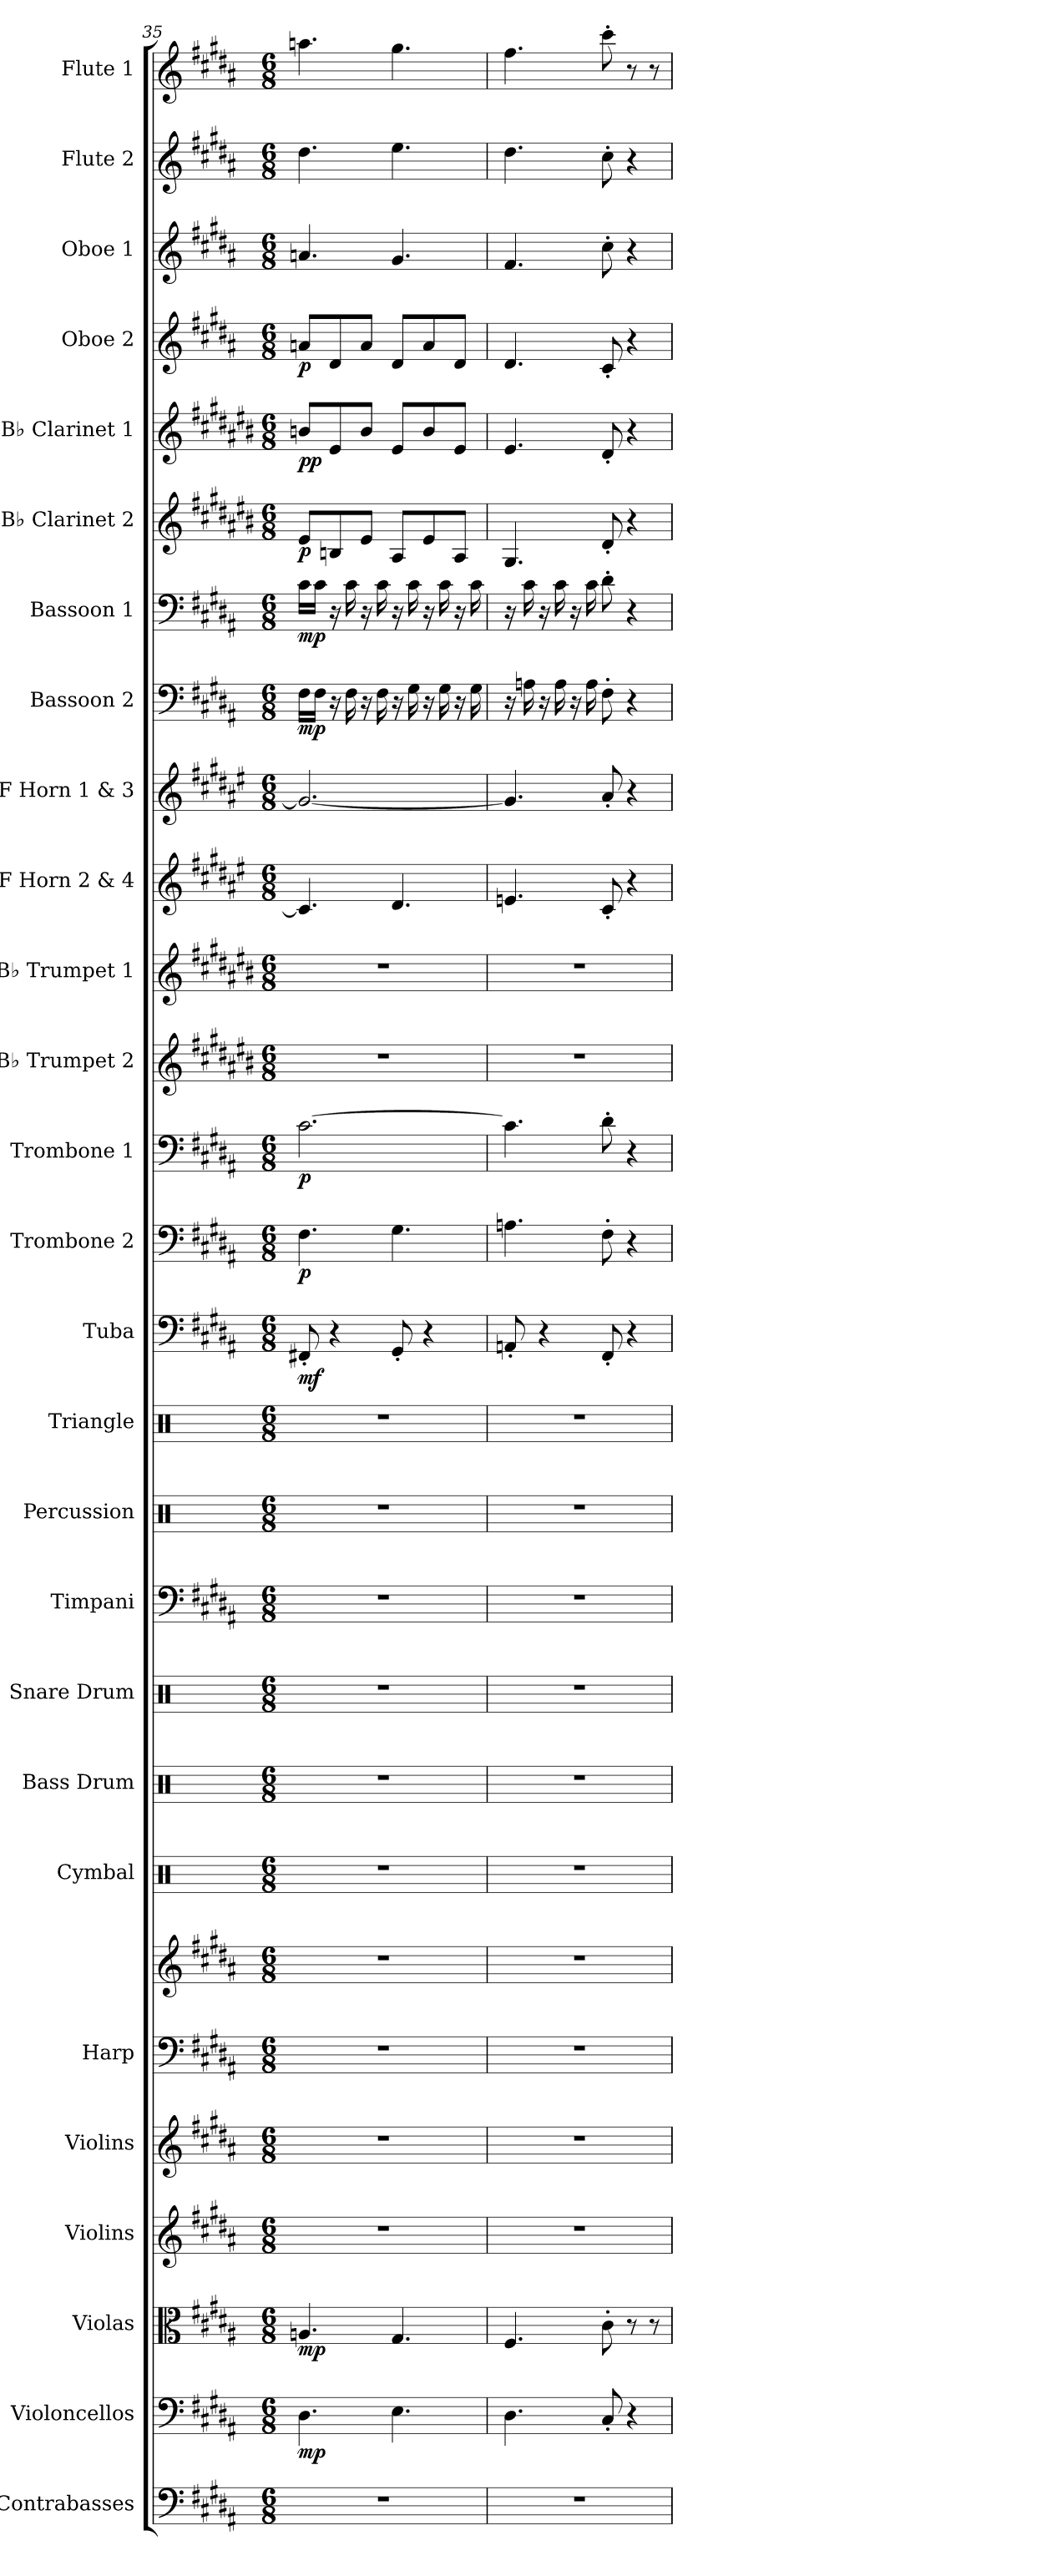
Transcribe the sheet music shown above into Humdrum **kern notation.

**kern	**kern	**dynam	**kern	**dynam	**kern	**kern	**kern	**kern	**kern	**kern	**kern	**kern	**kern	**kern	**kern	**dynam	**kern	**dynam	**kern	**dynam	**kern	**kern	**kern	**kern	**kern	**dynam	**kern	**dynam	**kern	**dynam	**kern	**dynam	**kern	**dynam	**kern	**kern	**kern
*part27	*part26	*part26	*part25	*part25	*part24	*part23	*part22	*part22	*part21	*part20	*part19	*part18	*part17	*part16	*part15	*part15	*part14	*part14	*part13	*part13	*part12	*part11	*part10	*part9	*part8	*part8	*part7	*part7	*part6	*part6	*part5	*part5	*part4	*part4	*part3	*part2	*part1
*staff28	*staff27	*staff27	*staff26	*staff26	*staff25	*staff24	*staff23	*staff22	*staff21	*staff20	*staff19	*staff18	*staff17	*staff16	*staff15	*staff15	*staff14	*staff14	*staff13	*staff13	*staff12	*staff11	*staff10	*staff9	*staff8	*staff8	*staff7	*staff7	*staff6	*staff6	*staff5	*staff5	*staff4	*staff4	*staff3	*staff2	*staff1
*I"Contrabasses	*I"Violoncellos	*	*I"Violas	*	*I"Violins	*I"Violins	*I"Harp	*	*I"Cymbal	*I"Bass Drum	*I"Snare Drum	*I"Timpani	*I"Percussion	*I"Triangle	*I"Tuba	*	*I"Trombone 2	*	*I"Trombone 1	*	*I"B♭ Trumpet 2	*I"B♭ Trumpet 1	*I"F Horn 2 &amp; 4	*I"F Horn 1 &amp; 3	*I"Bassoon 2	*	*I"Bassoon 1	*	*I"B♭ Clarinet 2	*	*I"B♭ Clarinet 1	*	*I"Oboe 2	*	*I"Oboe 1	*I"Flute 2	*I"Flute 1
*I'Cbs.	*I'Vcs.	*	*I'Vlas.	*	*I'Vlns.	*I'Vlns.	*I'Hrp.	*	*I'Cym.	*I'B. Dr.	*I'Sn. Dr.	*I'Timp.	*I'Perc.	*I'Trgl.	*I'Tba.	*	*I'Tbn. 2	*	*I'Tbn. 1	*	*I'B♭ Tpt. 2	*I'B♭ Tpt. 1	*I'F Hn. 2 4	*I'F Hn. 1 3	*I'Bsn. 2	*	*I'Bsn. 1	*	*I'B♭ Cl. 2	*	*I'B♭ Cl. 1	*	*I'Ob. 2	*	*I'Ob. 1	*I'Fl. 2	*I'Fl. 1
*clefF4	*clefF4	*	*clefC3	*	*clefG2	*clefG2	*clefF4	*clefG2	*clefX	*clefX	*clefX	*clefF4	*clefX	*clefX	*clefF4	*	*clefF4	*	*clefF4	*	*clefG2	*clefG2	*clefG2	*clefG2	*clefF4	*	*clefF4	*	*clefG2	*	*clefG2	*	*clefG2	*	*clefG2	*clefG2	*clefG2
*ITrd7c12	*	*	*	*	*	*	*	*	*	*	*	*	*	*	*	*	*	*	*	*	*ITrd1c2	*ITrd1c2	*ITrd4c7	*ITrd4c7	*	*	*	*	*ITrd1c2	*	*ITrd1c2	*	*	*	*	*	*
*k[f#c#g#d#a#]	*k[f#c#g#d#a#]	*	*k[f#c#g#d#a#]	*	*k[f#c#g#d#a#]	*k[f#c#g#d#a#]	*k[f#c#g#d#a#]	*k[f#c#g#d#a#]	*k[]	*k[]	*k[]	*k[f#c#g#d#a#]	*k[]	*k[]	*k[f#c#g#d#a#]	*	*k[f#c#g#d#a#]	*	*k[f#c#g#d#a#]	*	*k[f#c#g#d#a#]	*k[f#c#g#d#a#]	*k[f#c#g#d#a#]	*k[f#c#g#d#a#]	*k[f#c#g#d#a#]	*	*k[f#c#g#d#a#]	*	*k[f#c#g#d#a#]	*	*k[f#c#g#d#a#]	*	*k[f#c#g#d#a#]	*	*k[f#c#g#d#a#]	*k[f#c#g#d#a#]	*k[f#c#g#d#a#]
*M6/8	*M6/8	*	*M6/8	*	*M6/8	*M6/8	*M6/8	*M6/8	*M6/8	*M6/8	*M6/8	*M6/8	*M6/8	*M6/8	*M6/8	*	*M6/8	*	*M6/8	*	*M6/8	*M6/8	*M6/8	*M6/8	*M6/8	*	*M6/8	*	*M6/8	*	*M6/8	*	*M6/8	*	*M6/8	*M6/8	*M6/8
=35	=35	=35	=35	=35	=35	=35	=35	=35	=35	=35	=35	=35	=35	=35	=35	=35	=35	=35	=35	=35	=35	=35	=35	=35	=35	=35	=35	=35	=35	=35	=35	=35	=35	=35	=35	=35	=35
!	!	!LO:DY:b	!	!LO:DY:b	!	!	!	!	!	!	!	!	!	!	!	!LO:DY:b	!	!LO:DY:b	!	!LO:DY:b	!	!	!	!	!	!LO:DY:b	!	!LO:DY:b	!	!LO:DY:b	!	!LO:DY:b	!	!	!	!	!
!	!	!	!	!	!	!	!	!	!	!	!	!	!	!	!	!	!	!	!	!	!	!	!	!	!	!	!	!	!	!	!	!LO:DY:n=1:b	!	!LO:DY:b	!	!	!
2.r	4.D#\	mp	4.An/	mp	2.r	2.r	2.r	2.r	2.r	2.r	2.r	2.r	2.r	2.r	8FF#X'/	mf	4.F#\	p	[2.c#\	p	2.r	2.r	4.F#/]	2.c#/_	16F#\LL	mp	16c#\LL	mp	8d#/L	p	8an/L	p p	8an/L	p	4.an/	4.dd#\	4.aan\
.	.	.	.	.	.	.	.	.	.	.	.	.	.	.	.	.	.	.	.	.	.	.	.	.	16F#\JJ	.	16c#\JJ	.	.	.	.	.	.	.	.	.	.
.	.	.	.	.	.	.	.	.	.	.	.	.	.	.	4r	.	.	.	.	.	.	.	.	.	16r	.	16r	.	8An/	.	8d#/	.	8d#/	.	.	.	.
.	.	.	.	.	.	.	.	.	.	.	.	.	.	.	.	.	.	.	.	.	.	.	.	.	16F#\	.	16c#\	.	.	.	.	.	.	.	.	.	.
.	.	.	.	.	.	.	.	.	.	.	.	.	.	.	.	.	.	.	.	.	.	.	.	.	16r	.	16r	.	8d#/J	.	8a/J	.	8a/J	.	.	.	.
.	.	.	.	.	.	.	.	.	.	.	.	.	.	.	.	.	.	.	.	.	.	.	.	.	16F#\	.	16c#\	.	.	.	.	.	.	.	.	.	.
.	4.E\	.	4.G#/	.	.	.	.	.	.	.	.	.	.	.	8GG#'/	.	4.G#\	.	.	.	.	.	4.G#/	.	16r	.	16r	.	8G#/L	.	8d#/L	.	8d#/L	.	4.g#/	4.ee\	4.gg#\
.	.	.	.	.	.	.	.	.	.	.	.	.	.	.	.	.	.	.	.	.	.	.	.	.	16G#\	.	16c#\	.	.	.	.	.	.	.	.	.	.
.	.	.	.	.	.	.	.	.	.	.	.	.	.	.	4r	.	.	.	.	.	.	.	.	.	16r	.	16r	.	8d#/	.	8a/	.	8a/	.	.	.	.
.	.	.	.	.	.	.	.	.	.	.	.	.	.	.	.	.	.	.	.	.	.	.	.	.	16G#\	.	16c#\	.	.	.	.	.	.	.	.	.	.
.	.	.	.	.	.	.	.	.	.	.	.	.	.	.	.	.	.	.	.	.	.	.	.	.	16r	.	16r	.	8G#/J	.	8d#/J	.	8d#/J	.	.	.	.
.	.	.	.	.	.	.	.	.	.	.	.	.	.	.	.	.	.	.	.	.	.	.	.	.	16G#\	.	16c#\	.	.	.	.	.	.	.	.	.	.
=36	=36	=36	=36	=36	=36	=36	=36	=36	=36	=36	=36	=36	=36	=36	=36	=36	=36	=36	=36	=36	=36	=36	=36	=36	=36	=36	=36	=36	=36	=36	=36	=36	=36	=36	=36	=36	=36
2.r	4.D#\	.	4.F#/	.	2.r	2.r	2.r	2.r	2.r	2.r	2.r	2.r	2.r	2.r	8AAn'/	.	4.An\	.	4.c#\]	.	2.r	2.r	4.An/	4.c#/]	16r	.	16r	.	4.F#/	.	4.d#/	.	4.d#/	.	4.f#/	4.dd#\	4.ff#\
.	.	.	.	.	.	.	.	.	.	.	.	.	.	.	.	.	.	.	.	.	.	.	.	.	16An\	.	16c#\	.	.	.	.	.	.	.	.	.	.
.	.	.	.	.	.	.	.	.	.	.	.	.	.	.	4r	.	.	.	.	.	.	.	.	.	16r	.	16r	.	.	.	.	.	.	.	.	.	.
.	.	.	.	.	.	.	.	.	.	.	.	.	.	.	.	.	.	.	.	.	.	.	.	.	16A\	.	16c#\	.	.	.	.	.	.	.	.	.	.
.	.	.	.	.	.	.	.	.	.	.	.	.	.	.	.	.	.	.	.	.	.	.	.	.	16r	.	16r	.	.	.	.	.	.	.	.	.	.
.	.	.	.	.	.	.	.	.	.	.	.	.	.	.	.	.	.	.	.	.	.	.	.	.	16A\	.	16c#\	.	.	.	.	.	.	.	.	.	.
.	8C#'/	.	8c#'\	.	.	.	.	.	.	.	.	.	.	.	8FF#'/	.	8F#'\	.	8d#'\	.	.	.	8F#'/	8d#'/	8F#'\	.	8d#'\	.	8c#'/	.	8c#'/	.	8c#'/	.	8cc#'\	8cc#'\	8ccc#'\
.	4r	.	8r	.	.	.	.	.	.	.	.	.	.	.	4r	.	4r	.	4r	.	.	.	4r	4r	4r	.	4r	.	4r	.	4r	.	4r	.	4r	4r	8r
.	.	.	8r	.	.	.	.	.	.	.	.	.	.	.	.	.	.	.	.	.	.	.	.	.	.	.	.	.	.	.	.	.	.	.	.	.	8r
=	=	=	=	=	=	=	=	=	=	=	=	=	=	=	=	=	=	=	=	=	=	=	=	=	=	=	=	=	=	=	=	=	=	=	=	=	=
*-	*-	*-	*-	*-	*-	*-	*-	*-	*-	*-	*-	*-	*-	*-	*-	*-	*-	*-	*-	*-	*-	*-	*-	*-	*-	*-	*-	*-	*-	*-	*-	*-	*-	*-	*-	*-	*-
